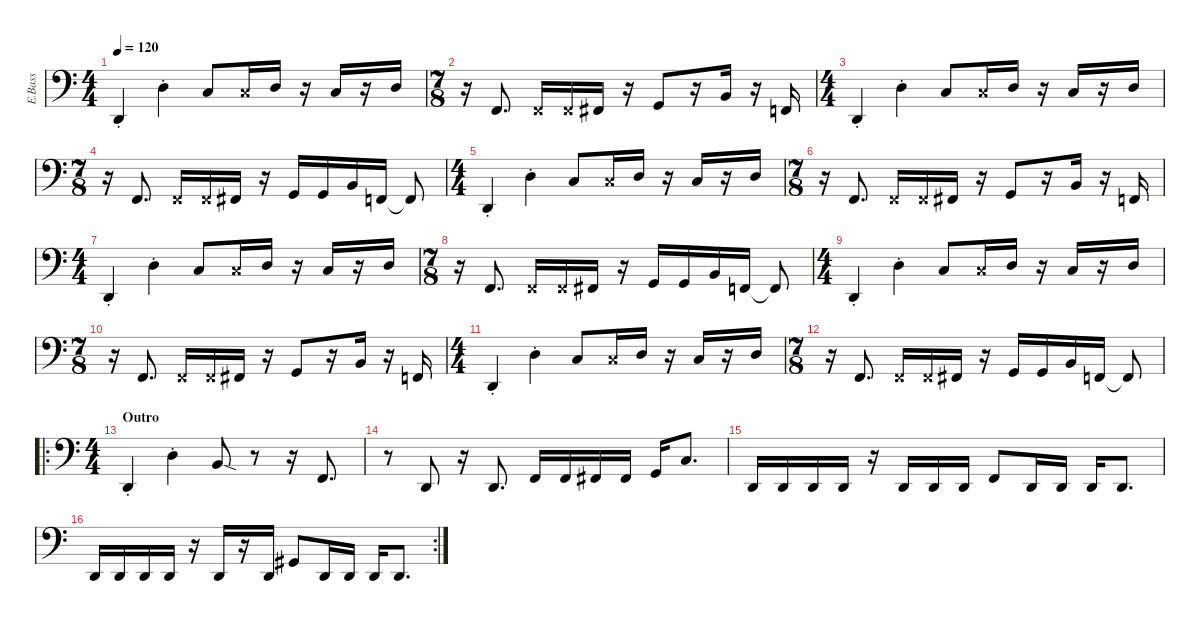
\defaultSystemsLayout 2
\hideDynamics
\bracketExtendMode nobrackets
\otherSystemsTrackNameOrientation horizontal
\track ("E.Bass" "E.Bass") {defaultSystemsLayout 2 instrument electricbasspick}
\staff {score}
\tuning (G2 D2 A1 D1)
\ts (4 4)
\scale
1.0306
\tempo 120
\accidentals auto
\clef f4
\ottava regular
\simile none
\scale
1.03343
\ks c
0.4{st}.4{dy mf} 5.3{st}.4 3.3.8 3.3{x}.16 5.3.16 r.16 3.3.16 r.16 5.3.16 |
\ts (7 8)
\beaming (8 3 2 2)
\scale
0.969404
\scale
0.966566 r.16 3.4.8{d beam split} 3.4{x}.16 3.4{x}.16{beam merge} 4.4{acc #}.16{beam split} r.16{beam split} 5.4.8{beam merge} r.16{beam merge} 2.3.16{beam split} r.16{beam split} 3.4.16 |
\ts (4 4)
\beaming (8 2 2 2 2)
\scale
1.0306
\scale
1.03168 0.4{st}.4 5.3{st}.4 3.3.8 3.3{x}.16 5.3.16 r.16 3.3.16 r.16 5.3.16 |
\ts (7 8)
\beaming (8 3 2 2)
\scale
0.969404
\scale
0.968318 r.16 3.4.8{d beam split} 3.4{x}.16 3.4{x}.16{beam merge} 4.4{acc #}.16{beam split} r.16{beam split} 5.4.16 5.4.16{beam merge} 2.3.16 3.4.16{beam split} 3.4{t}.8 |
\ts (4 4)
\beaming (8 2 2 2 2)
\scale
1.0306
\scale
1.0293 0.4{st}.4 5.3{st}.4 3.3.8 3.3{x}.16 5.3.16 r.16 3.3.16 r.16 5.3.16 |
\ts (7 8)
\beaming (8 3 2 2)
\scale
0.969404
\scale
0.970701 r.16 3.4.8{d beam split} 3.4{x}.16 3.4{x}.16{beam merge} 4.4{acc #}.16{beam split} r.16{beam split} 5.4.8{beam merge} r.16{beam merge} 2.3.16{beam split} r.16{beam split} 3.4.16 |
\ts (4 4)
\beaming (8 2 2 2 2)
\scale
1.0306
\scale
1.0293 0.4{st}.4 5.3{st}.4 3.3.8 3.3{x}.16 5.3.16 r.16 3.3.16 r.16 5.3.16 |
\ts (7 8)
\beaming (8 3 2 2)
\scale
0.969404
\scale
0.970701 r.16 3.4.8{d beam split} 3.4{x}.16 3.4{x}.16{beam merge} 4.4{acc #}.16{beam split} r.16{beam split} 5.4.16 5.4.16{beam merge} 2.3.16 3.4.16{beam split} 3.4{t}.8 |
\ts (4 4)
\beaming (8 2 2 2 2)
\scale
1.0306
\scale
1.0293 0.4{st}.4 5.3{st}.4 3.3.8 3.3{x}.16 5.3.16 r.16 3.3.16 r.16 5.3.16 |
\ts (7 8)
\beaming (8 3 2 2)
\scale
0.969404
\scale
0.970701 r.16 3.4.8{d beam split} 3.4{x}.16 3.4{x}.16{beam merge} 4.4{acc #}.16{beam split} r.16{beam split} 5.4.8{beam merge} r.16{beam merge} 2.3.16{beam split} r.16{beam split} 3.4.16 |
\ts (4 4)
\beaming (8 2 2 2 2)
\scale
1.0306
\scale
1.0293 0.4{st}.4 5.3{st}.4 3.3.8 3.3{x}.16 5.3.16 r.16 3.3.16 r.16 5.3.16 |
\ts (7 8)
\beaming (8 3 2 2)
\scale
0.969404
\scale
0.970701 r.16 3.4.8{d beam split} 3.4{x}.16 3.4{x}.16{beam merge} 4.4{acc #}.16{beam split} r.16{beam split} 5.4.16 5.4.16{beam merge} 2.3.16 3.4.16{beam split} 3.4{t}.8 |
\ro
\ts (4 4)
\beaming (8 2 2 2 2)
\section ("" "Outro")
\scale
1.07608
\scale
1.02953 0.4{st}.4 5.3{st}.4 2.3{sod}.8 r.8 r.16 3.4.8{d} |
\scale
0.923917
\scale
0.970469 r.8 0.4.8 r.16 0.4.8{d} 3.4.16 3.4.16 4.4{acc #}.16 4.4{acc #}.16 5.4.16 3.3.8{d} |
\scale
1.25688
\scale
1.02686 0.4.16 0.4.16 0.4.16 0.4.16 r.16 0.4.16 0.4.16 0.4.16 3.4.8 0.4.16 0.4.16 0.4.16 0.4.8{d} |
\rc 2
\scale
1.19751
\scale
0.973142 0.4.16 0.4.16 0.4.16 0.4.16 r.16 0.4.16 r.16 0.4.16 6.4{acc #}.8 0.4.16 0.4.16 0.4.16 0.4.8{d}
